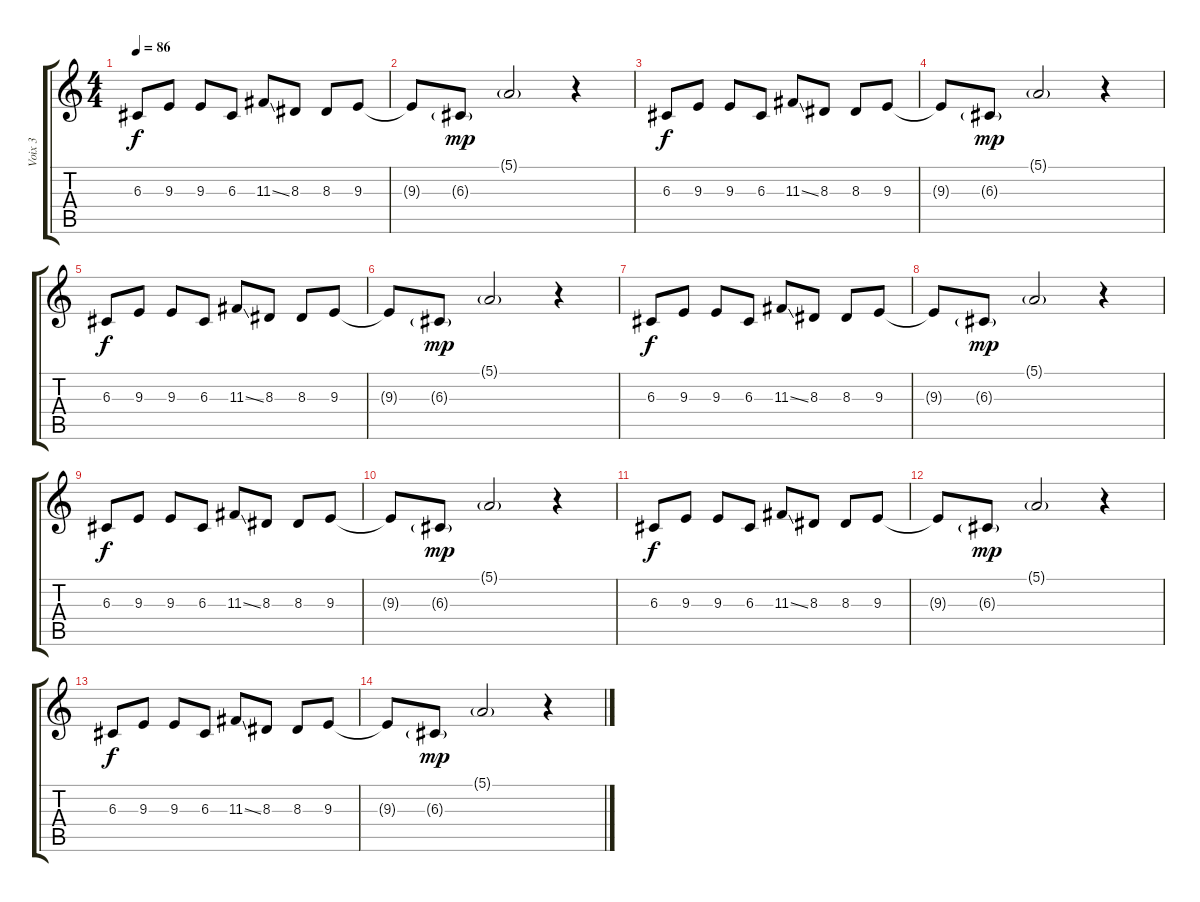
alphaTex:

\track ("Voix 3" "Voix 3") {instrument lead3calliope}
\staff {score tabs}
\tuning (E4 B3 G3 D3 A2 E2) {hide}
\ts (4 4)
\tempo 86
\clef g2
\ks c
6.3.8{dy f} 9.3.8 9.3.8 6.3.8 11.3{ss}.8 8.3.8 8.3.8 9.3.8 |
9.3{t}.8 6.3{g}.8{dy mp} 5.1{g}.2 r.4 |
6.3.8{dy f} 9.3.8 9.3.8 6.3.8 11.3{ss}.8 8.3.8 8.3.8 9.3.8 |
9.3{t}.8 6.3{g}.8{dy mp} 5.1{g}.2 r.4 |
6.3.8{dy f volume 9} 9.3.8 9.3.8 6.3.8 11.3{ss}.8 8.3.8 8.3.8 9.3.8 |
9.3{t}.8 6.3{g}.8{dy mp} 5.1{g}.2 r.4 |
6.3.8{dy f} 9.3.8 9.3.8 6.3.8 11.3{ss}.8 8.3.8 8.3.8 9.3.8 |
9.3{t}.8 6.3{g}.8{dy mp} 5.1{g}.2 r.4 |
6.3.8{dy f volume 5} 9.3.8 9.3.8 6.3.8 11.3{ss}.8 8.3.8 8.3.8 9.3.8 |
9.3{t}.8 6.3{g}.8{dy mp} 5.1{g}.2 r.4 |
6.3.8{dy f} 9.3.8 9.3.8 6.3.8 11.3{ss}.8 8.3.8 8.3.8 9.3.8 |
9.3{t}.8 6.3{g}.8{dy mp} 5.1{g}.2 r.4 |
6.3.8{dy f volume 3} 9.3.8 9.3.8 6.3.8 11.3{ss}.8 8.3.8 8.3.8 9.3.8 |
9.3{t}.8{volume 0} 6.3{g}.8{dy mp} 5.1{g}.2 r.4
